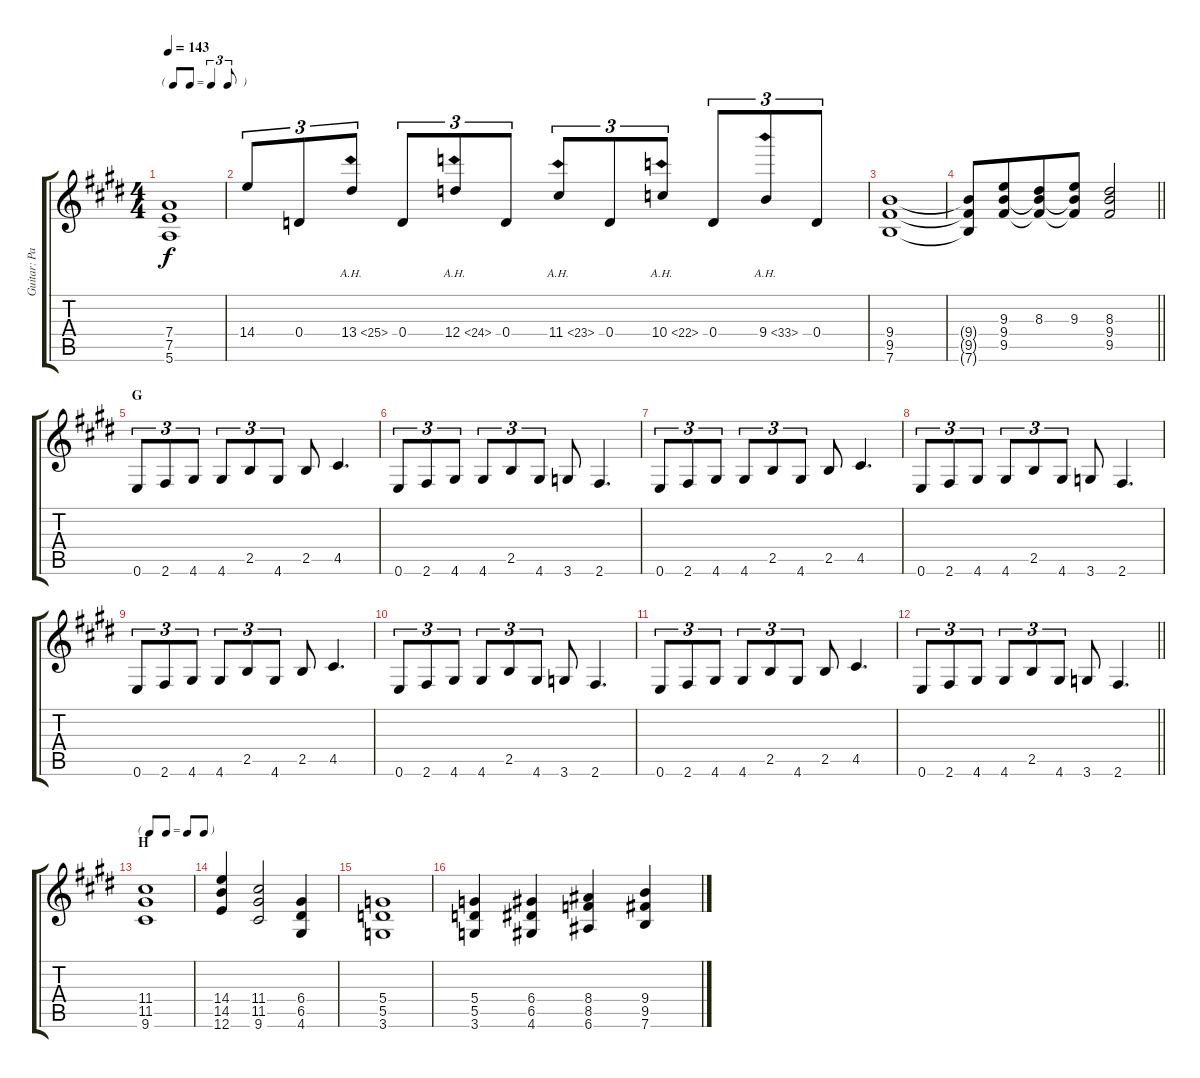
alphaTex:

\track ("Guitar: Paul" "Guitar: Pa") {instrument distortionguitar}
\staff {score tabs}
\tuning (E4 B3 G3 D3 A2 E2) {hide}
\ts (4 4)
\tf triplet8th
\tempo 143
\clef g2
\ks e
(7.4 7.5 5.6).1{dy f} |
14.4.8{tu (3 2)} 0.4.8{tu (3 2)} 13.4{ah 12}.8{tu (3 2)} 0.4.8{tu (3 2)} 12.4{ah 12}.8{tu (3 2)} 0.4.8{tu (3 2)} 11.4{ah 12}.8{tu (3 2)} 0.4.8{tu (3 2)} 10.4{ah 12}.8{tu (3 2)} 0.4.8{tu (3 2)} 9.4{ah 24}.8{tu (3 2)} 0.4.8{tu (3 2)} |
(9.4 9.5 7.6).1 |
\barLineRight lightlight
(9.4{t} 9.5{t} 7.6{t}).8 (9.3 9.4 9.5).8{beam merge} (8.3 9.4{t} 9.5{t}).8 (9.3 9.4{t} 9.5{t}).8 (8.3 9.4 9.5).2 |
\section ("" "G")
0.6.8{tu (3 2)} 2.6.8{tu (3 2)} 4.6.8{tu (3 2)} 4.6.8{tu (3 2)} 2.5.8{tu (3 2)} 4.6.8{tu (3 2)} 2.5.8 4.5.4{d} |
0.6.8{tu (3 2)} 2.6.8{tu (3 2)} 4.6.8{tu (3 2)} 4.6.8{tu (3 2)} 2.5.8{tu (3 2)} 4.6.8{tu (3 2)} 3.6.8 2.6.4{d} |
0.6.8{tu (3 2)} 2.6.8{tu (3 2)} 4.6.8{tu (3 2)} 4.6.8{tu (3 2)} 2.5.8{tu (3 2)} 4.6.8{tu (3 2)} 2.5.8 4.5.4{d} |
0.6.8{tu (3 2)} 2.6.8{tu (3 2)} 4.6.8{tu (3 2)} 4.6.8{tu (3 2)} 2.5.8{tu (3 2)} 4.6.8{tu (3 2)} 3.6.8 2.6.4{d} |
0.6.8{tu (3 2)} 2.6.8{tu (3 2)} 4.6.8{tu (3 2)} 4.6.8{tu (3 2)} 2.5.8{tu (3 2)} 4.6.8{tu (3 2)} 2.5.8 4.5.4{d} |
0.6.8{tu (3 2)} 2.6.8{tu (3 2)} 4.6.8{tu (3 2)} 4.6.8{tu (3 2)} 2.5.8{tu (3 2)} 4.6.8{tu (3 2)} 3.6.8 2.6.4{d} |
0.6.8{tu (3 2)} 2.6.8{tu (3 2)} 4.6.8{tu (3 2)} 4.6.8{tu (3 2)} 2.5.8{tu (3 2)} 4.6.8{tu (3 2)} 2.5.8 4.5.4{d} |
\barLineRight lightlight
0.6.8{tu (3 2)} 2.6.8{tu (3 2)} 4.6.8{tu (3 2)} 4.6.8{tu (3 2)} 2.5.8{tu (3 2)} 4.6.8{tu (3 2)} 3.6.8 2.6.4{d} |
\tf none
\section ("" "H")
(11.4 11.5 9.6).1 |
(14.4 14.5 12.6).4 (11.4 11.5 9.6).2 (6.4 6.5 4.6).4 |
(5.4 5.5 3.6).1 |
(5.4 5.5 3.6).4 (6.4 6.5 4.6).4 (8.4 8.5 6.6).4 (9.4 9.5 7.6).4
